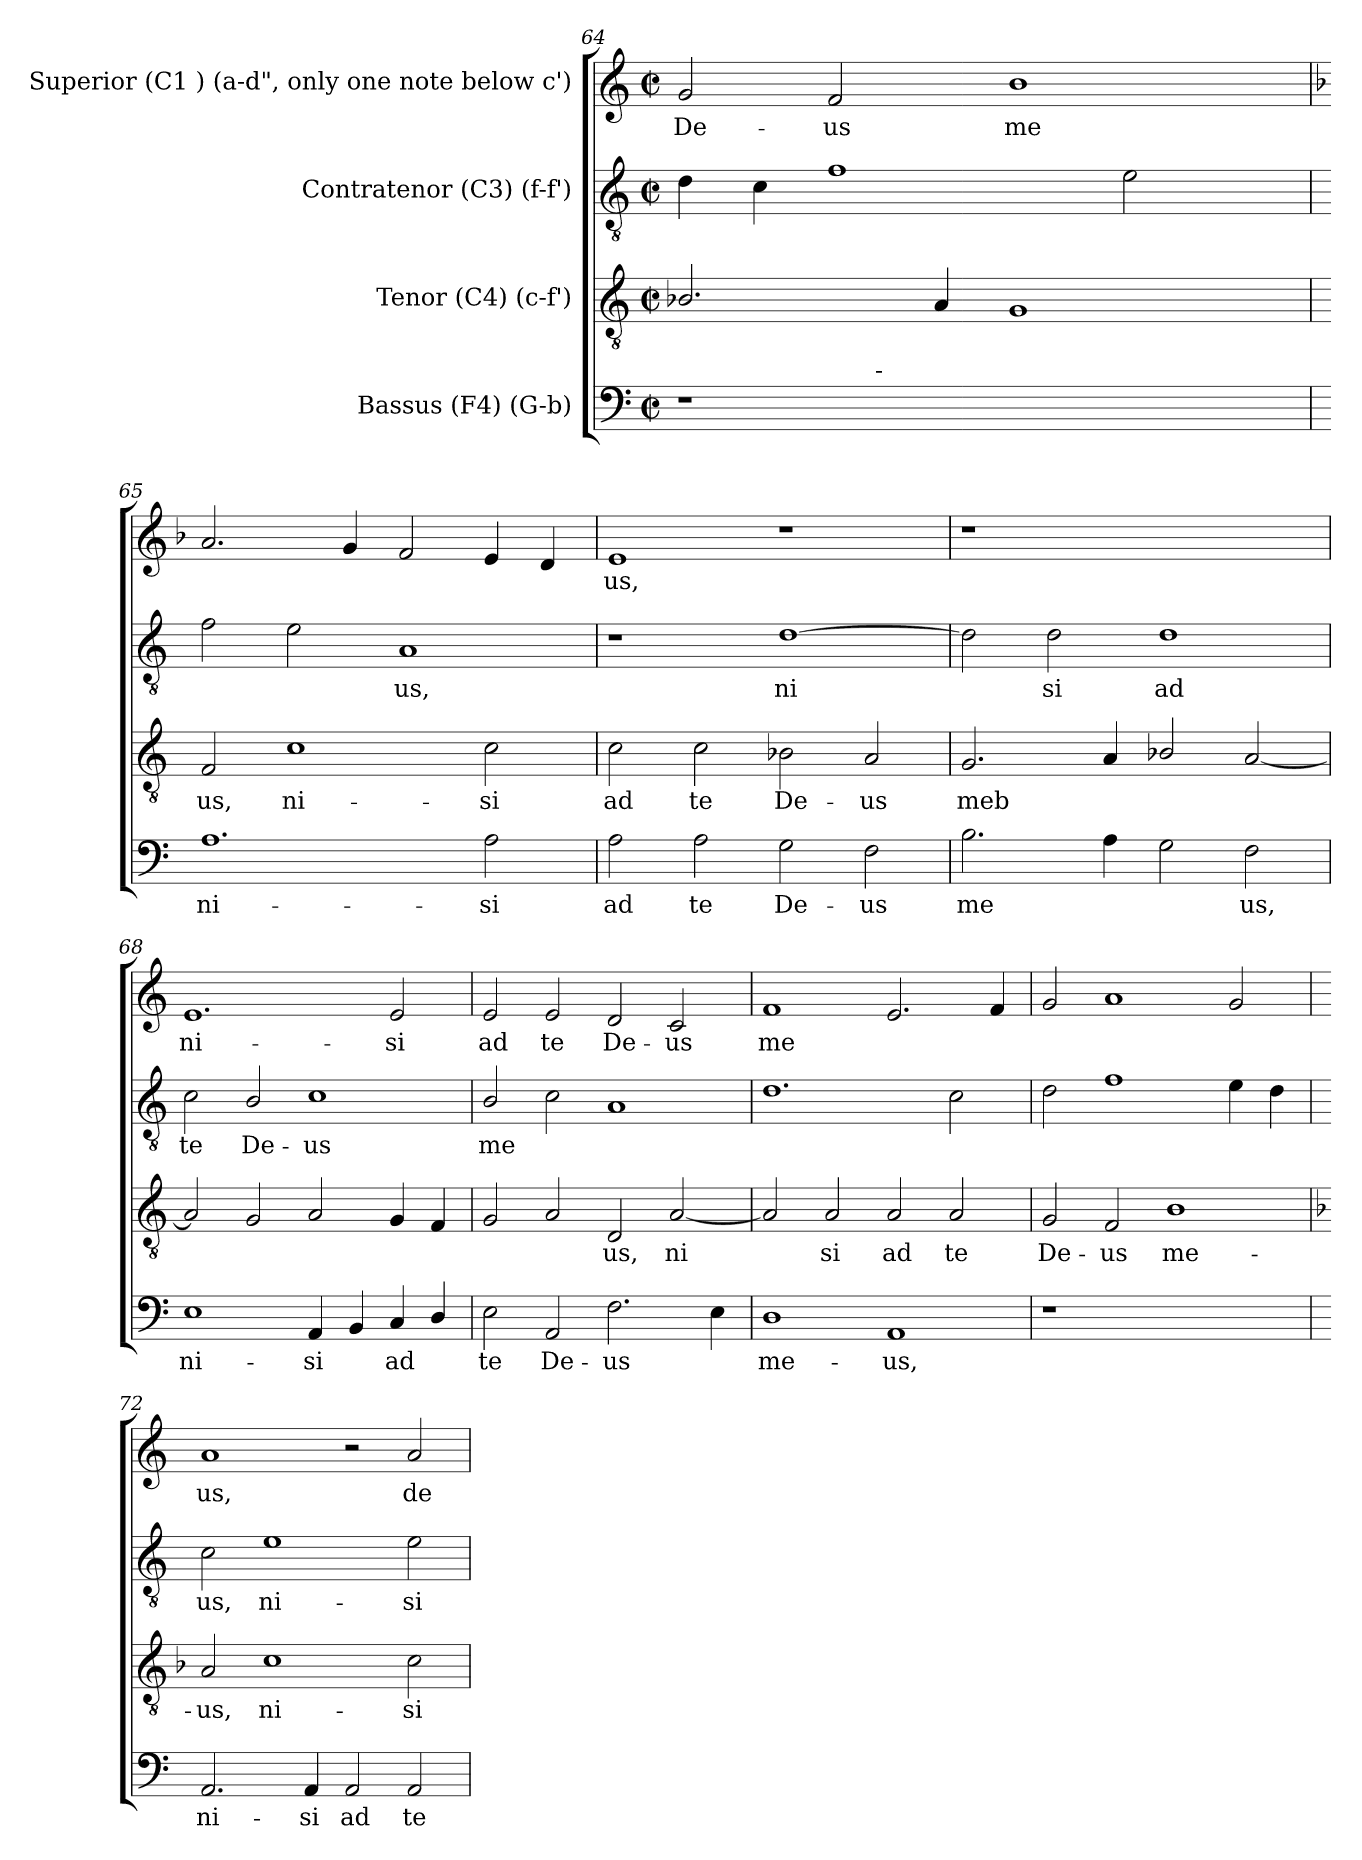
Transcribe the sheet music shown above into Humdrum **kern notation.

**kern	**text	**kern	**text	**kern	**text	**kern	**text
*part4	*part4	*part3	*part3	*part2	*part2	*part1	*part1
*staff4	*staff4	*staff3	*staff3	*staff2	*staff2	*staff1	*staff1
*I"Bassus (F4)  (G-b)	*	*I"Tenor (C4)  (c-f')	*	*I"Contratenor (C3)  (f-f')	*	*I"Superior (C1 )  (a-d", only one note below c')	*
!!LO:LB:g=z
*clefF4	*	*clefGv2	*	*clefGv2	*	*clefG2	*
*k[]	*	*k[]	*	*k[]	*	*k[]	*
*C:	*	*C:	*	*C:	*	*C:	*
*M2/2	*	*M2/2	*	*M2/2	*	*M2/2	*
*met(c|)	*	*met(c|)	*	*met(c|)	*	*met(c|)	*
=64	=64	=64	=64	=64	=64	=64	=64
!	!	!	!LO:LY:b:cj	!	!LO:LY:b:cj	!	!LO:LY:b:cj
*^	*	*	*	*	*	*	*
1r	2ryy	.	2.B-X/	--	4d\	--	2g/	De-
!	!	!	!	!	!	!LO:LY:b:cj	!	!
.	.	.	.	.	4c\	--	.	.
!	!	!	!	!	!	!LO:LY:b:cj	!	!LO:LY:b:cj
.	16ryy	.	.	.	1f	--	2f/	-us
.	64ryy	.	.	.	.	.	.	.
!	!LO:TX:a:t=-	!	!	!	!	!	!	!
.	1ryy	.	.	.	.	.	.	.
!	!	!	!	!LO:LY:b:cj	!	!	!	!
.	.	.	4A/	--	.	.	.	.
!	!	!	!	!LO:LY:b:cj	!	!	!	!LO:LY:b:cj
1ryy	.	.	1G	--	.	.	1b	me-
!	!	!	!	!	!	!LO:LY:b:cj	!	!
.	.	.	.	.	2e\	--	.	.
.	4ryy	.	.	.	.	.	.	.
.	8ryy	.	.	.	.	.	.	.
.	32.ryy	.	.	.	.	.	.	.
*v	*v	*	*	*	*	*	*	*
=65	=65	=65	=65	=65	=65	=65	=65
*	*	*	*	*	*	*k[b-]	*
*	*	*	*	*	*	*F:	*
*^	*	*	*	*	*	*	*
!	!	!LO:LY:b:cj	!	!LO:LY:b:cj	!	!LO:LY:b:cj	!	!LO:LY:b:cj
*v	*v	*	*	*	*	*	*	*
1.A	ni-	2F/	-us,	2f\	--	2.a/	--
!	!	!	!LO:LY:b:cj	!	!LO:LY:b:cj	!	!
.	.	1c	ni-	2e\	--	.	.
!	!	!	!	!	!	!	!LO:LY:b:cj
.	.	.	.	.	.	4g/	--
!	!	!	!	!	!LO:LY:b:cj	!	!LO:LY:b:cj
.	.	.	.	1A	-us,	2f/	--
!	!LO:LY:b:cj	!	!LO:LY:b:cj	!	!	!	!LO:LY:b:cj
2A\	-si	2c\	-si	.	.	4e/	--
!	!	!	!	!	!	!	!LO:LY:b:cj
.	.	.	.	.	.	4d/	--
=66	=66	=66	=66	=66	=66	=66	=66
!	!LO:LY:b:cj	!	!LO:LY:b:cj	!	!	!	!LO:LY:b:cj
2A\	ad	2c\	ad	1r	.	1e	-us,
!	!LO:LY:b:cj	!	!LO:LY:b:cj	!	!	!	!
2A\	te	2c\	te	.	.	.	.
!	!LO:LY:b:cj	!	!LO:LY:b:cj	!	!LO:LY:b:cj	!	!
2G\	De-	2B-\	De-	[>1d	ni-	1r	.
!	!LO:LY:b:cj	!	!LO:LY:b:cj	!	!	!	!
2F\	-us	2A/	-us	.	.	.	.
=67	=67	=67	=67	=67	=67	=67	=67
!	!LO:LY:b:cj	!	!LO:LY:b:cj	!	!LO:LY:b:cj	!	!
2.B\	me-	2.G/	meb-	2d\]	--	1r	.
!	!	!	!	!	!LO:LY:b:cj	!	!
.	.	.	.	2d\	-si	.	.
!	!LO:LY:b:cj	!	!LO:LY:b:cj	!	!	!	!
4A\	--	4A/	--	.	.	.	.
!	!LO:LY:b:cj	!	!LO:LY:b:cj	!	!LO:LY:b:cj	!	!
2G\	--	2B-/	--	1d	ad	1ryy	.
!	!LO:LY:b:cj	!	!LO:LY:b:cj	!	!	!	!
2F\	-us,	[<2A/	--	.	.	.	.
!!LO:PB:g=z
=68	=68	=68	=68	=68	=68	=68	=68
*	*	*	*	*	*	*k[]	*
*	*	*	*	*	*	*C:	*
!	!LO:LY:b:cj	!	!LO:LY:b:cj	!	!LO:LY:b:cj	!	!LO:LY:b:cj
1E	ni-	2A/]	--	2c\	te	1.e	ni-
!	!	!	!LO:LY:b:cj	!	!LO:LY:b:cj	!	!
.	.	2G/	--	2B/	De-	.	.
!	!LO:LY:b:cj	!	!LO:LY:b:cj	!	!LO:LY:b:cj	!	!
4AA/	-si	2A/	--	1c	-us	.	.
!	!LO:LY:b:cj	!	!	!	!	!	!
4BB/	.	.	.	.	.	.	.
!	!LO:LY:b:cj	!	!LO:LY:b:cj	!	!	!	!LO:LY:b:cj
4C/	ad	4G/	--	.	.	2e/	-si
!	!LO:LY:b:cj	!	!LO:LY:b:cj	!	!	!	!
4D/	.	4F/	--	.	.	.	.
=69	=69	=69	=69	=69	=69	=69	=69
!	!LO:LY:b:cj	!	!LO:LY:b:cj	!	!LO:LY:b:cj	!	!LO:LY:b:cj
2E\	te	2G/	--	2B/	me-	2e/	ad
!	!LO:LY:b:cj	!	!LO:LY:b:cj	!	!LO:LY:b:cj	!	!LO:LY:b:cj
2AA/	De-	2A/	--	2c\	--	2e/	te
!	!LO:LY:b:cj	!	!LO:LY:b:cj	!	!LO:LY:b:cj	!	!LO:LY:b:cj
2.F\	-us	2D/	-us,	1A	--	2d/	De-
!	!	!	!LO:LY:b:cj	!	!	!	!LO:LY:b:cj
.	.	[<2A/	ni-	.	.	2c/	-us
!	!LO:LY:b:cj	!	!	!	!	!	!
4E\	.	.	.	.	.	.	.
=70	=70	=70	=70	=70	=70	=70	=70
!	!LO:LY:b:cj	!	!LO:LY:b:cj	!	!LO:LY:b:cj	!	!LO:LY:b:cj
1D	me-	2A/]	--	1.d	--	1f	me-
!	!	!	!LO:LY:b:cj	!	!	!	!
.	.	2A/	-si	.	.	.	.
!	!LO:LY:b:cj	!	!LO:LY:b:cj	!	!	!	!LO:LY:b:cj
1AA	-us,	2A/	ad	.	.	2.e/	--
!	!	!	!LO:LY:b:cj	!	!LO:LY:b:cj	!	!
.	.	2A/	te	2c\	--	.	.
!	!	!	!	!	!	!	!LO:LY:b:cj
.	.	.	.	.	.	4f/	--
=71	=71	=71	=71	=71	=71	=71	=71
!	!	!	!LO:LY:b:cj	!	!LO:LY:b:cj	!	!LO:LY:b:cj
1r	.	2G/	De-	2d\	--	2g/	--
!	!	!	!LO:LY:b:cj	!	!LO:LY:b:cj	!	!LO:LY:b:cj
.	.	2F/	-us	1f	--	1a	--
!	!	!	!LO:LY:b:cj	!	!	!	!
1ryy	.	1B	me-	.	.	.	.
!	!	!	!	!	!LO:LY:b:cj	!	!LO:LY:b:cj
.	.	.	.	4e\	--	2g/	--
!	!	!	!	!	!LO:LY:b:cj	!	!
.	.	.	.	4d\	--	.	.
!!LO:PB:g=z
=72	=72	=72	=72	=72	=72	=72	=72
*	*	*k[b-]	*	*	*	*	*
*	*	*F:	*	*	*	*	*
!	!LO:LY:b:cj	!	!LO:LY:b:cj	!	!LO:LY:b:cj	!	!LO:LY:b:cj
2.AA/	ni-	2A/	-us,	2c\	-us,	1a	-us,
!	!	!	!LO:LY:b:cj	!	!LO:LY:b:cj	!	!
.	.	1c	ni-	1e	ni-	.	.
!	!LO:LY:b:cj	!	!	!	!	!	!
4AA/	-si	.	.	.	.	.	.
!	!LO:LY:b:cj	!	!	!	!	!	!
2AA/	ad	.	.	.	.	2r	.
!	!LO:LY:b:cj	!	!LO:LY:b:cj	!	!LO:LY:b:cj	!	!LO:LY:b:cj
2AA/	te	2c\	-si	2e\	-si	2a/	de-
=	=	=	=	=	=	=	=
*-	*-	*-	*-	*-	*-	*-	*-
